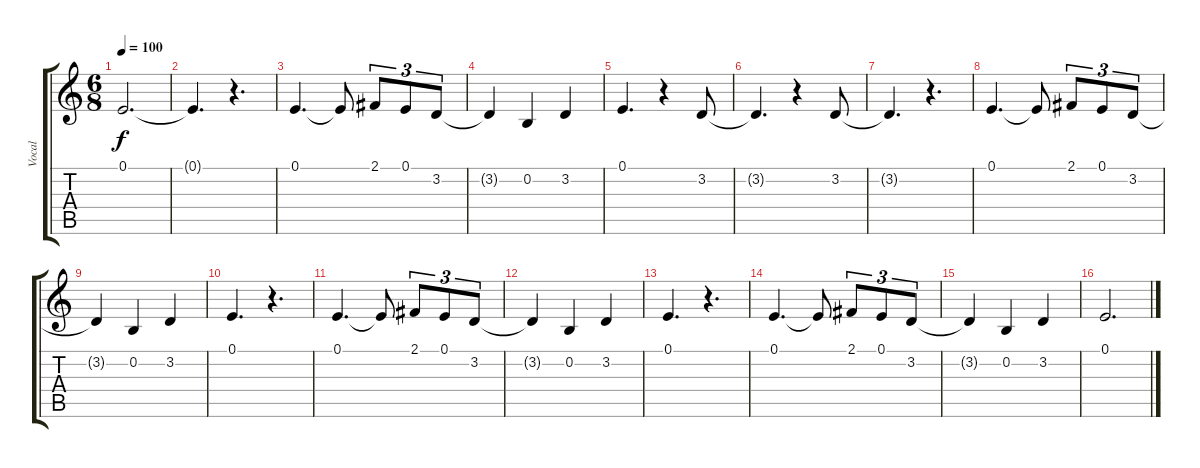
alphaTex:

\track ("Vocal" "Vocal") {instrument acousticgrandpiano}
\staff {score tabs}
\tuning (E4 B3 G3 D3 A2 E2) {hide}
\ts (6 8)
\tempo 100
\clef g2
\ks c
0.1.2{d dy f} |
0.1{t}.4{d} r.4{d} |
0.1.4{d} 0.1{t}.8 2.1.8{tu (3 2)} 0.1.8{tu (3 2)} 3.2.8{tu (3 2)} |
3.2{t}.4 0.2.4 3.2.4 |
0.1.4{d} r.4 3.2.8 |
3.2{t}.4{d} r.4 3.2.8 |
3.2{t}.4{d} r.4{d} |
0.1.4{d} 0.1{t}.8 2.1.8{tu (3 2)} 0.1.8{tu (3 2)} 3.2.8{tu (3 2)} |
3.2{t}.4 0.2.4 3.2.4 |
0.1.4{d} r.4{d} |
0.1.4{d} 0.1{t}.8 2.1.8{tu (3 2)} 0.1.8{tu (3 2)} 3.2.8{tu (3 2)} |
3.2{t}.4 0.2.4 3.2.4 |
0.1.4{d} r.4{d} |
0.1.4{d} 0.1{t}.8 2.1.8{tu (3 2)} 0.1.8{tu (3 2)} 3.2.8{tu (3 2)} |
3.2{t}.4 0.2.4 3.2.4 |
0.1.2{d}
